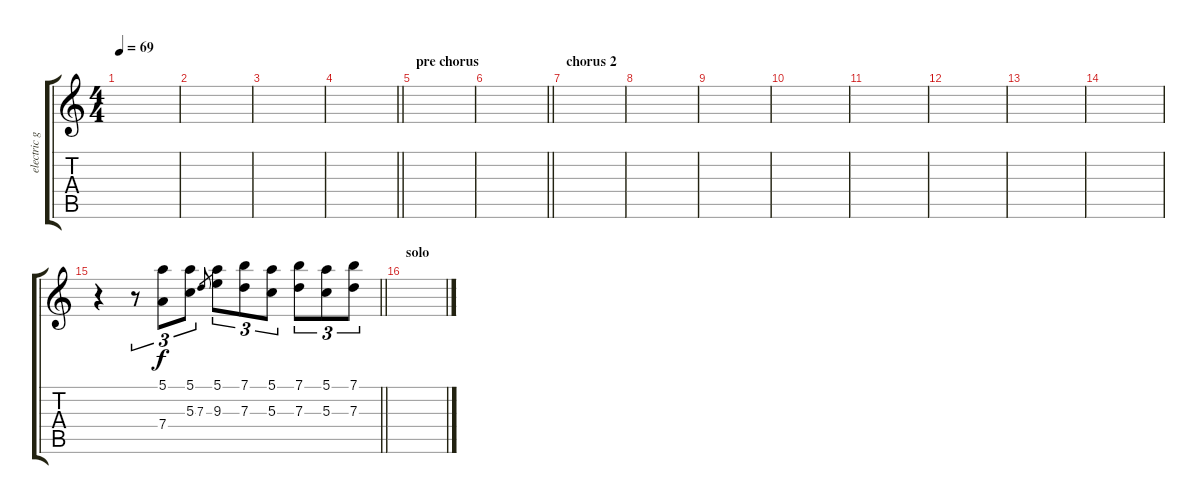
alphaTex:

\track ("electric guitar 1" "electric g") {instrument distortionguitar}
\staff {score tabs}
\tuning (E4 B3 G3 D3 A2 E2) {hide}
\ts (4 4)
\tempo 69
\clef g2
\ks c
|
|
|
\barLineRight lightlight
|
\section ("" "pre chorus")
|
\barLineRight lightlight
|
\section ("" "chorus 2")
|
|
|
|
|
|
|
|
\barLineRight lightlight
r.4 r.8{tu (3 2)} (5.1 7.4).8{tu (3 2)} (5.1 5.3).8{tu (3 2)} 7.3.8{gr} (5.1 9.3).8{tu (3 2)} (7.1 7.3).8{tu (3 2)} (5.1 5.3).8{tu (3 2)} (7.1 7.3).8{tu (3 2)} (5.1 5.3).8{tu (3 2)} (7.1 7.3).8{tu (3 2)} |
\section ("" "solo")
